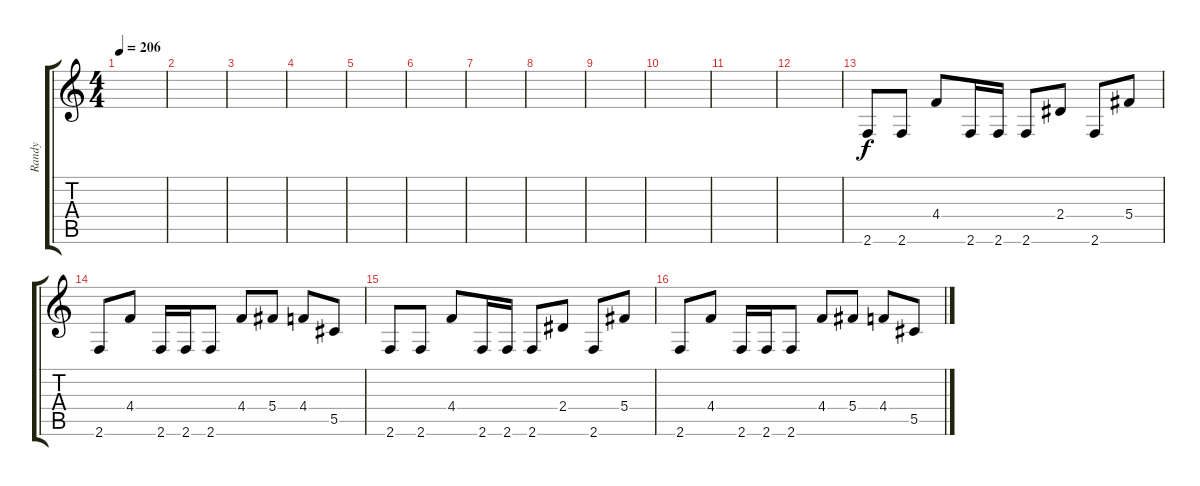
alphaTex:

\track ("Randy" "Randy") {instrument distortionguitar}
\staff {score tabs}
\tuning (Eb4 Bb3 Gb3 Db3 Ab2 Eb2) {hide}
\ts (4 4)
\tempo 206
\clef g2
\ks c
|
|
|
|
|
|
|
|
|
|
|
|
2.6.8 2.6.8 4.4.8 2.6.16 2.6.16 2.6.8 2.4.8 2.6.8 5.4.8 |
2.6.8 4.4.8 2.6.16 2.6.16 2.6.8 4.4.8 5.4.8 4.4.8 5.5.8 |
2.6.8 2.6.8 4.4.8 2.6.16 2.6.16 2.6.8 2.4.8 2.6.8 5.4.8 |
2.6.8 4.4.8 2.6.16 2.6.16 2.6.8 4.4.8 5.4.8 4.4.8 5.5.8
